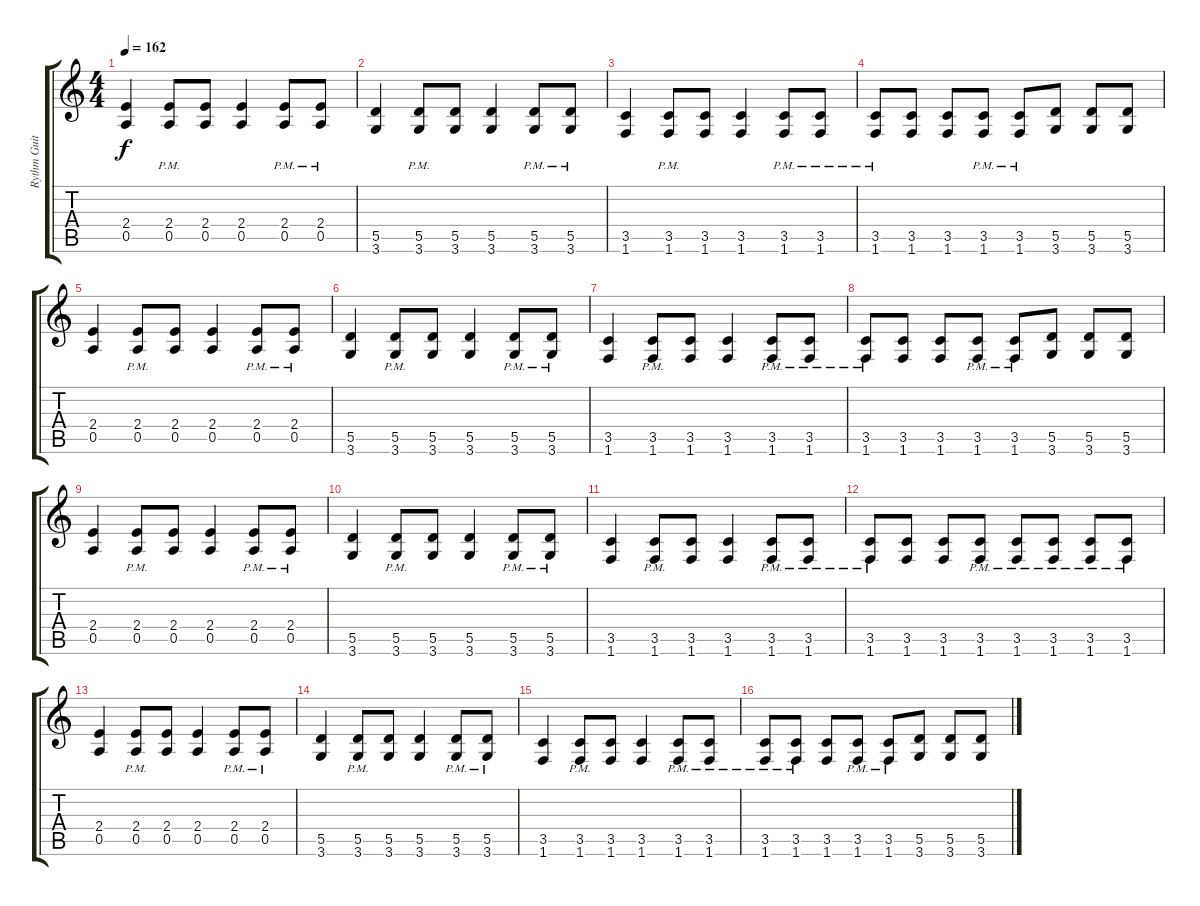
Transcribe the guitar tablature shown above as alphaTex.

\track ("Rythm Guitar" "Rythm Guit") {instrument distortionguitar}
\staff {score tabs}
\tuning (E4 B3 G3 D3 A2 E2) {hide}
\ts (4 4)
\tempo 162
\clef g2
\ks c
(2.4 0.5).4{dy f} (2.4{pm} 0.5{pm}).8 (2.4 0.5).8 (2.4 0.5).4 (2.4{pm} 0.5{pm}).8 (2.4{pm} 0.5{pm}).8 |
(5.5 3.6).4 (5.5{pm} 3.6{pm}).8 (5.5 3.6).8 (5.5 3.6).4 (5.5{pm} 3.6{pm}).8 (5.5{pm} 3.6{pm}).8 |
(3.5 1.6).4 (3.5{pm} 1.6{pm}).8 (3.5 1.6).8 (3.5 1.6).4 (3.5{pm} 1.6{pm}).8 (3.5{pm} 1.6{pm}).8 |
(3.5{pm} 1.6{pm}).8 (3.5 1.6).8 (3.5 1.6).8 (3.5{pm} 1.6{pm}).8 (3.5{pm} 1.6{pm}).8 (5.5 3.6).8 (5.5 3.6).8 (5.5 3.6).8 |
(2.4 0.5).4 (2.4{pm} 0.5{pm}).8 (2.4 0.5).8 (2.4 0.5).4 (2.4{pm} 0.5{pm}).8 (2.4{pm} 0.5{pm}).8 |
(5.5 3.6).4 (5.5{pm} 3.6{pm}).8 (5.5 3.6).8 (5.5 3.6).4 (5.5{pm} 3.6{pm}).8 (5.5{pm} 3.6{pm}).8 |
(3.5 1.6).4 (3.5{pm} 1.6{pm}).8 (3.5 1.6).8 (3.5 1.6).4 (3.5{pm} 1.6{pm}).8 (3.5{pm} 1.6{pm}).8 |
(3.5{pm} 1.6{pm}).8 (3.5 1.6).8 (3.5 1.6).8 (3.5{pm} 1.6{pm}).8 (3.5{pm} 1.6{pm}).8 (5.5 3.6).8 (5.5 3.6).8 (5.5 3.6).8 |
(2.4 0.5).4 (2.4{pm} 0.5{pm}).8 (2.4 0.5).8 (2.4 0.5).4 (2.4{pm} 0.5{pm}).8 (2.4{pm} 0.5{pm}).8 |
(5.5 3.6).4 (5.5{pm} 3.6{pm}).8 (5.5 3.6).8 (5.5 3.6).4 (5.5{pm} 3.6{pm}).8 (5.5{pm} 3.6{pm}).8 |
(3.5 1.6).4 (3.5{pm} 1.6{pm}).8 (3.5 1.6).8 (3.5 1.6).4 (3.5{pm} 1.6{pm}).8 (3.5{pm} 1.6{pm}).8 |
(3.5{pm} 1.6{pm}).8 (3.5 1.6).8 (3.5 1.6).8 (3.5{pm} 1.6{pm}).8 (3.5{pm} 1.6{pm}).8 (3.5{pm} 1.6{pm}).8 (3.5{pm} 1.6{pm}).8 (3.5{pm} 1.6{pm}).8 |
(2.4 0.5).4 (2.4{pm} 0.5{pm}).8 (2.4 0.5).8 (2.4 0.5).4 (2.4{pm} 0.5{pm}).8 (2.4{pm} 0.5{pm}).8 |
(5.5 3.6).4 (5.5{pm} 3.6{pm}).8 (5.5 3.6).8 (5.5 3.6).4 (5.5{pm} 3.6{pm}).8 (5.5{pm} 3.6{pm}).8 |
(3.5 1.6).4 (3.5{pm} 1.6{pm}).8 (3.5 1.6).8 (3.5 1.6).4 (3.5{pm} 1.6{pm}).8 (3.5{pm} 1.6{pm}).8 |
(3.5{pm} 1.6{pm}).8 (3.5{pm} 1.6{pm}).8 (3.5 1.6).8 (3.5{pm} 1.6{pm}).8 (3.5{pm} 1.6{pm}).8 (5.5 3.6).8 (5.5 3.6).8 (5.5 3.6).8
